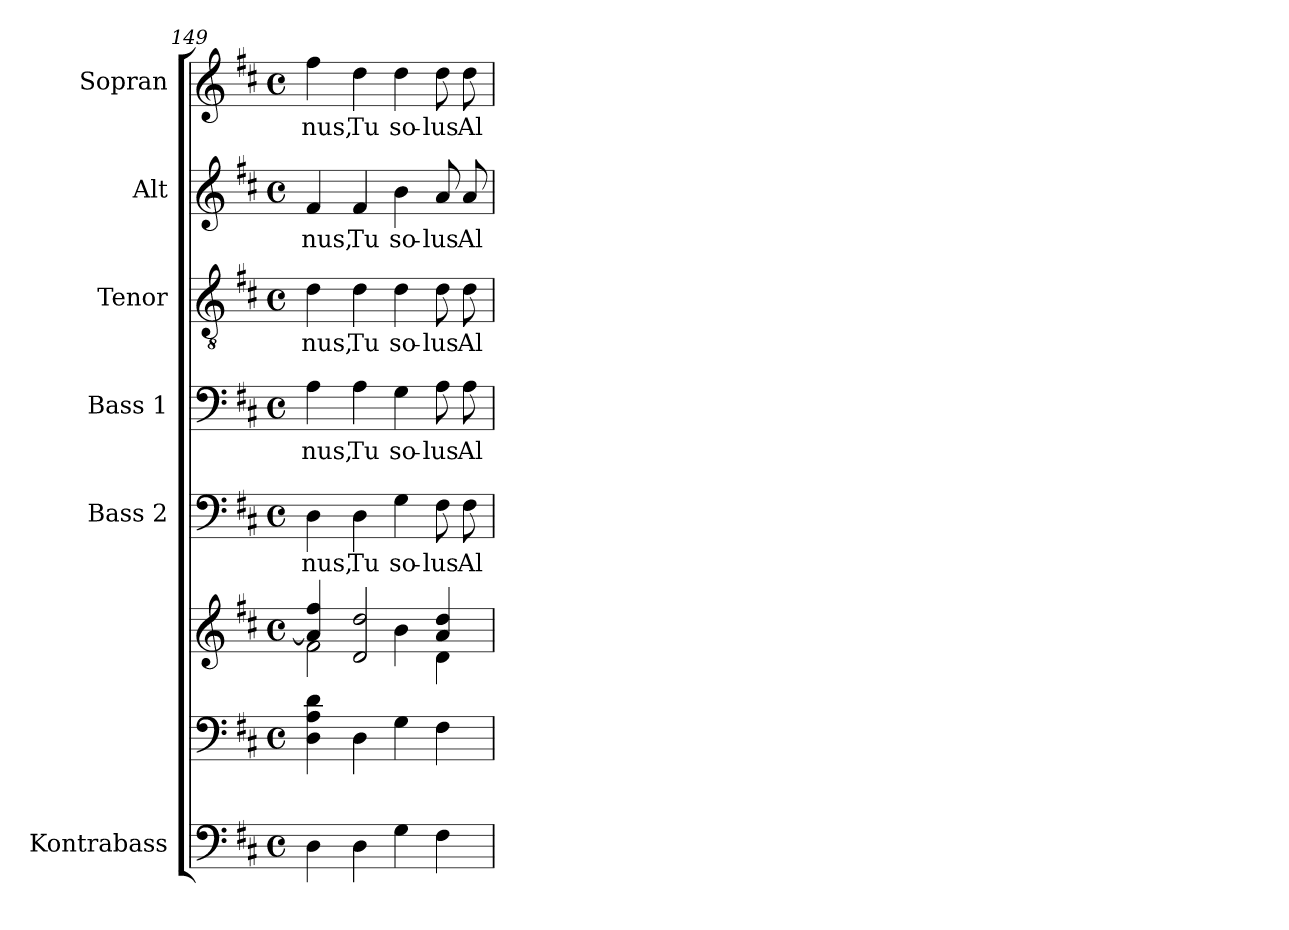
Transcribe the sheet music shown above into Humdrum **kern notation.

**kern	**kern	**kern	**kern	**text	**kern	**text	**kern	**text	**kern	**text	**kern	**text
*part7	*part6	*part6	*part5	*part5	*part4	*part4	*part3	*part3	*part2	*part2	*part1	*part1
*staff8	*staff7	*staff6	*staff5	*staff5	*staff4	*staff4	*staff3	*staff3	*staff2	*staff2	*staff1	*staff1
*I"Kontrabass	*	*	*I"Bass 2	*	*I"Bass 1	*	*I"Tenor	*	*I"Alt	*	*I"Sopran	*
*I'Kb.	*	*	*I'B. 2	*	*I'B. 1	*	*I'T.	*	*I'A.	*	*I'S.	*
*clefF4	*clefF4	*clefG2	*clefF4	*	*clefF4	*	*clefGv2	*	*clefG2	*	*clefG2	*
*ITrd7c12	*	*	*	*	*	*	*	*	*	*	*	*
*k[f#c#]	*k[f#c#]	*k[f#c#]	*k[f#c#]	*	*k[f#c#]	*	*k[f#c#]	*	*k[f#c#]	*	*k[f#c#]	*
*D:	*D:	*D:	*D:	*	*D:	*	*D:	*	*D:	*	*D:	*
*M4/4	*M4/4	*M4/4	*M4/4	*	*M4/4	*	*M4/4	*	*M4/4	*	*M4/4	*
*met(c)	*met(c)	*met(c)	*met(c)	*	*met(c)	*	*met(c)	*	*met(c)	*	*met(c)	*
=149	=149	=149	=149	=149	=149	=149	=149	=149	=149	=149	=149	=149
*	*	*^	*	*	*	*	*	*	*	*	*	*
!	!	!	!	!	!LO:LY:b	!	!LO:LY:b	!	!LO:LY:b	!	!LO:LY:b	!	!LO:LY:b
4DD\	4D\ 4A\ 4d\	4a/] 4ff#/	2f#\	4D\	-nus,	4A\	-nus,	4d\	-nus,	4f#/	-nus,	4ff#\	-nus,
!	!	!	!	!	!LO:LY:b	!	!LO:LY:b	!	!LO:LY:b	!	!LO:LY:b	!	!LO:LY:b
4DD\	4D\	2d/ 2dd/	.	4D\	Tu	4A\	Tu	4d\	Tu	4f#/	Tu	4dd\	Tu
!	!	!	!	!	!LO:LY:b	!	!LO:LY:b	!	!LO:LY:b	!	!LO:LY:b	!	!LO:LY:b
4GG\	4G\	.	4b\	4G\	so-	4G\	so-	4d\	so-	4b\	so-	4dd\	so-
!	!	!	!	!	!LO:LY:b	!	!LO:LY:b	!	!LO:LY:b	!	!LO:LY:b	!	!LO:LY:b
4FF#\	4F#\	4a/ 4dd/	4d\	8F#\	-lus	8A\	-lus	8d\	-lus	8a/	-lus	8dd\	-lus
!	!	!	!	!	!LO:LY:b	!	!LO:LY:b	!	!LO:LY:b	!	!LO:LY:b	!	!LO:LY:b
.	.	.	.	8F#\	Al-	8A\	Al-	8d\	Al-	8a/	Al-	8dd\	Al-
*	*	*v	*v	*	*	*	*	*	*	*	*	*	*
=	=	=	=	=	=	=	=	=	=	=	=	=
*-	*-	*-	*-	*-	*-	*-	*-	*-	*-	*-	*-	*-
